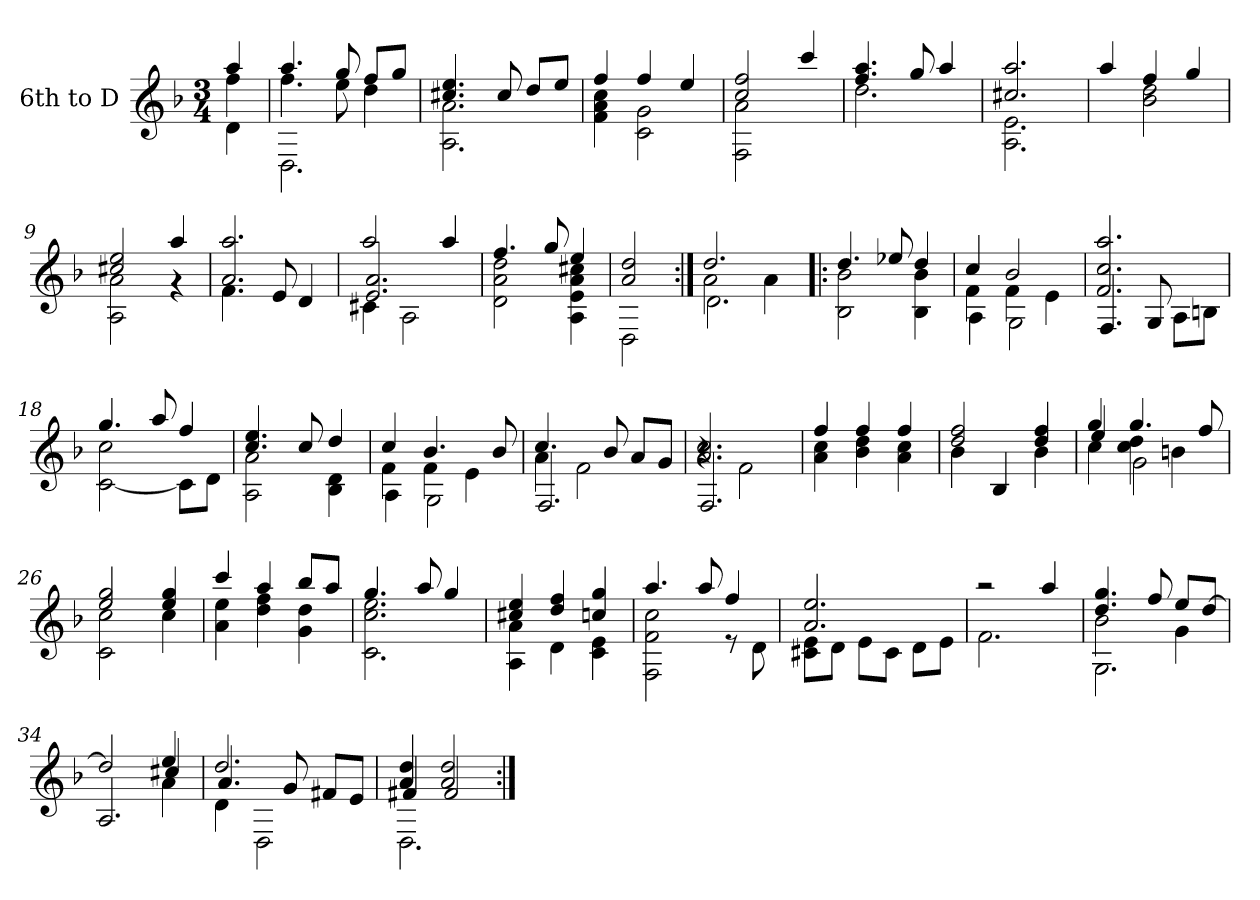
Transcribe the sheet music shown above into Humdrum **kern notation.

**kern
*part1
*staff1
*I"6th to D
!!LO:PB:g=z
*clefG2
*ITrd7c12
*k[b-]
*d:
*M3/4
*MM84
=1
*^
*	*^
4ai/	4fi\	4Di\
=2	=2	=2
4.ai/	4.fi\	2.DDi\
8gi/	8ei\	.
8fi/L	4di\	.
8gi/J	.	.
*	*v	*v
=3	=3
4.c#Xi/ 4.ei	2.AAi\ 2.Ai
8c#i/	.
8di/L	.
8ei/J	.
=4	=4
4fi/	4Fi\ 4Ai 4ci
4fi/	2Ci\ 2Gi
4ei/	.
=5	=5
*	*^
2ci/ 2fi	2FFi\ 2Ai	2ryy
4cci/	4ryy	4ryy
*	*v	*v
=6	=6
4.fi/ 4.ai	2.di\
8gi/	.
4ai/	.
=7	=7
2.c#Xi/ 2.ai	2.AAi\ 2.Ei
!!LO:LB:g=z	!!
=8	=8
*	*^
4ai/	4ryy	4ryy
4fi/	2B-i\ 2di	2ryy
4gi/	.	.
=9	=9	=9
2c#Xi/ 2ei	2AAi\ 2Ai	2ryy
4ai/	4r	4ryy
*	*v	*v
=10	=10
2.Ai/ 2.ai	4.Fi\
.	8Ei/
.	4Di/
=11	=11
*	*^
2ai/	2.Ei/ 2.Ai	4C#Xi\
.	.	2AAi\
4ai/	.	.
*	*v	*v
=12	=12
4.fi/	2Di\ 2Ai 2di
8gi/	.
4ei/	4AAi\ 4Ei 4Ai 4c#Xi
=13	=13
2Ai/ 2di	2DDi\
=14:|!	=14:|!
*	*^
2.di/	2Ai\	2.Di\
.	4Ai\	.
*	*v	*v
!!LO:LB:g=z
=15!|:	=15!|:
4.di/	2BB-i\ 2B-i
8e-Xi/	.
4di/	4BB-i\ 4B-i
=16	=16
*	*^
4ci/	4Fi\	4AAi\
2B-i/	4Fi\	2GGi\
.	4Ei\	.
*	*v	*v
=17	=17
2.Fi/ 2.ci 2.ai	4.FFi/
.	8GGi/
.	8AAi\L
.	8BBni\J
=18	=18
*^	*^
4.gi/	[2Ci\ 2ci	2ryy	2ryy
8ai/	.	.	.
4fi/	8Ci\L]	8ryy	4ryy
.	8Di\J	8ryy	.
*	*	*v	*v
=19	=19	=19
4.ci/ 4.ei	2AAi\ 2Ai	2ryy
8ci/	.	.
4di/	4BB-i\ 4Di	4ryy
=20	=20	=20
4ci/	4Fi\	4AAi\
4.B-i/	4Fi\	2GGi\
.	4Ei\	.
8B-i/	.	.
!!LO:LB:g=z	!!	!!
=21	=21	=21
*	*	*^
4.ci/	4Ai\	4ryy	2.FFi/
.	2Fi\	2ryy	.
8B-i/	.	.	.
8Ai/L	.	.	.
8Gi/J	.	.	.
=22	=22	=22	=22
2.Ai/ 2.ci	4r	4ryy	2.FFi/
.	2Fi\	2ryy	.
*	*v	*v	*v
=23	=23
4fi/	4Ai\ 4ci
4fi/	4B-i\ 4di
4fi/	4Ai\ 4ci
=24	=24
2di/ 2fi	4B-i\
.	4BB-i/
4di/ 4fi	4B-i\
=25	=25
*^	*^
4gi/	4ei/	4ryy	4ci\
4.gi/	4ci\ 4di	2ryy	2Gi\
.	4Bni\	.	.
8fi/	.	.	.
*	*	*v	*v
=26	=26	=26
2ei/ 2gi	2Ci\ 2ci	2ryy
4ei/ 4gi	4ci\	4ryy
*	*v	*v
=27	=27
4cci/	4Ai\ 4ei
4ai/	4di\ 4fi
8b-i/L	4Gi\ 4di
8ai/J	.
!!LO:LB:g=z	!!
=28	=28
4.gi/	2.Ci\ 2.ci 2.ei
8ai/	.
4gi/	.
=29	=29
*	*^
4c#Xi/ 4ei	4AAi\ 4Ai	4ryy
4di/ 4fi	4Di\	4ryy
4cni/ 4gi	4Ci\ 4Ei	4ryy
*	*v	*v
=30	=30
4.ai/	2FFi\ 2Fi 2ci
8ai/	.
4fi/	8r
.	8Di\
=31	=31
2.Ai/ 2.ei	8C#Xi\ 8EiL
.	8Di\J
.	8Ei\L
.	8C#i\J
.	8Di\L
.	8Ei\J
!!LO:LB:g=z	!!
=32	=32
2r	2.Fi\
4ai/	.
=33	=33
*	*^
4.di/ 4.gi	2B-i\	2.GGi\
8fi/	.	.
8ei/L	4Gi\	.
[8di/J	.	.
=34	=34	=34
*	*	*^
2di/]	2ryy	2ryy	2.AAi/
4ei/	4c#Xi/	4Ai\	.
*	*	*v	*v
=35	=35	=35
2.di/	4.Ai/	4Di\
.	.	2DDi\
.	8Gi/	.
.	8F#Xi/L	.
.	8Ei/J	.
=36	=36	=36
4Ai/ 4di	4F#Xi/	2.DDi\
2Ai/ 2di	2F#i/	.
*v	*v	*v
=:|!
*-
